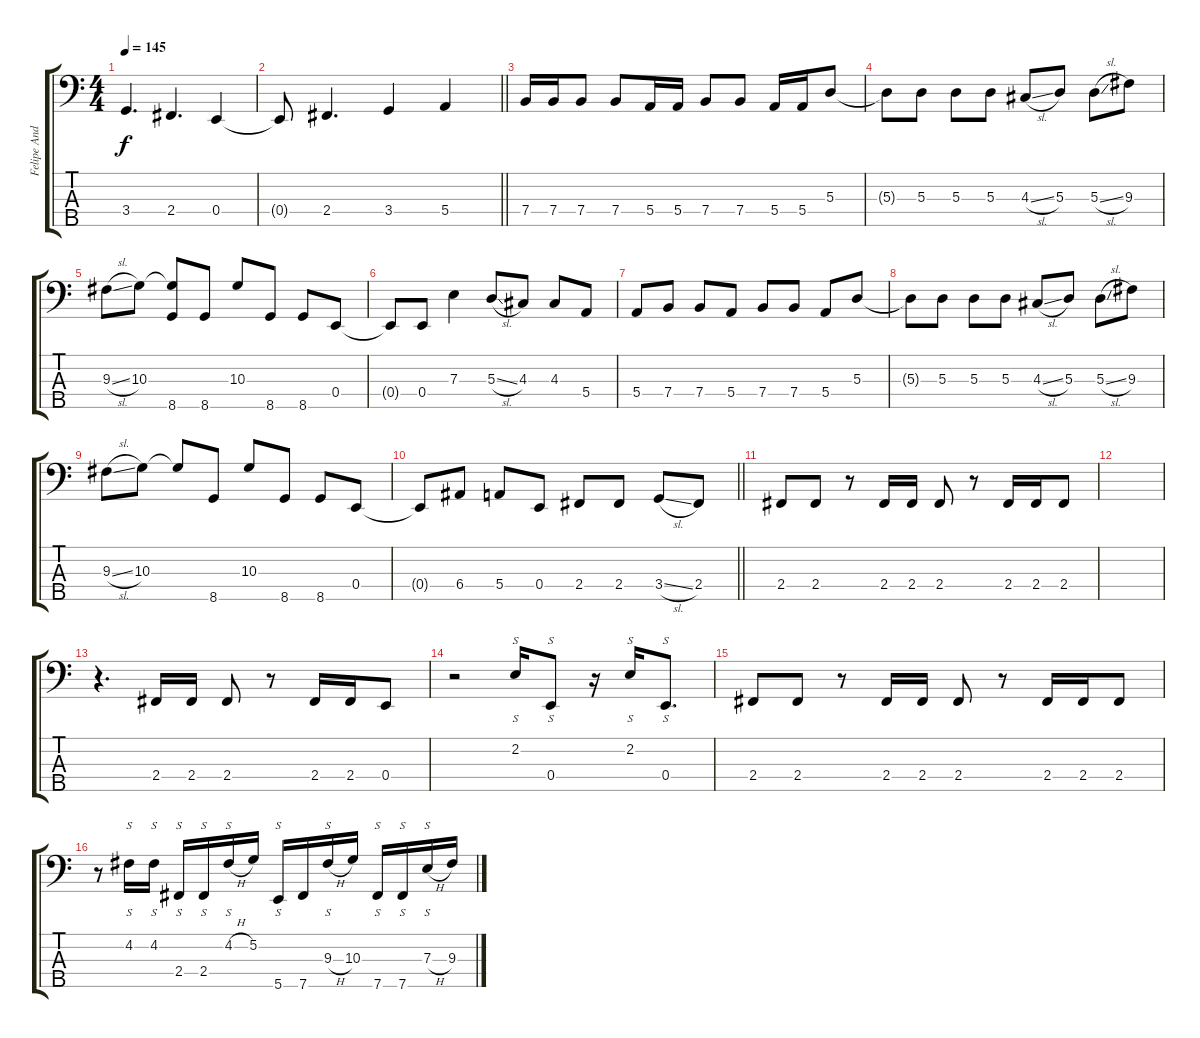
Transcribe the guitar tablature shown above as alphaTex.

\track ("Felipe Andreoli" "Felipe And") {instrument electricbassfinger}
\staff {score tabs}
\tuning (G2 D2 A1 E1 B0) {hide}
\ts (4 4)
\tempo 145
\clef f4
\ks c
3.4.4{d dy f} 2.4.4{d} 0.4.4 |
\barLineRight lightlight
0.4{t}.8 2.4.4{d} 3.4.4 5.4.4 |
7.4.16 7.4.16 7.4.8 7.4.8 5.4.16 5.4.16 7.4.8 7.4.8 5.4.16 5.4.16 5.3.8 |
5.3{t}.8 5.3.8 5.3.8 5.3.8 4.3{sl}.8 5.3.8 5.3{sl}.8 9.3.8 |
9.3{sl}.8 10.3.8 (10.3{t} 8.5).8 8.5.8 10.3.8 8.5.8 8.5.8 0.4.8 |
0.4{t}.8 0.4.8 7.3.4 5.3{sl}.8 4.3.8 4.3.8 5.4.8 |
5.4.8 7.4.8 7.4.8 5.4.8 7.4.8 7.4.8 5.4.8 5.3.8 |
5.3{t}.8 5.3.8 5.3.8 5.3.8 4.3{sl}.8 5.3.8 5.3{sl}.8 9.3.8 |
9.3{sl}.8 10.3.8 10.3{t}.8 8.5.8 10.3.8 8.5.8 8.5.8 0.4.8 |
\barLineRight lightlight
0.4{t}.8 6.4.8 5.4.8 0.4.8 2.4.8 2.4.8 3.4{sl}.8 2.4.8 |
2.4.8 2.4.8 r.8 2.4.16 2.4.16 2.4.8 r.8 2.4.16 2.4.16 2.4.8 |
|
r.4{d} 2.4.16 2.4.16 2.4.8 r.8 2.4.16 2.4.16 0.4.8 |
r.2 2.2.16{s} 0.4.8{s} r.16 2.2.16{s} 0.4.8{s d} |
2.4.8 2.4.8 r.8 2.4.16 2.4.16 2.4.8 r.8 2.4.16 2.4.16 2.4.8 |
r.8 4.2.16{s} 4.2.16{s} 2.4.16{s} 2.4.16{s} 4.2{h}.16{s} 5.2.16 5.5.16{s} 7.5.16 9.3{h}.16{s} 10.3.16 7.5.16{s} 7.5.16{s} 7.3{h}.16{s} 9.3.16
